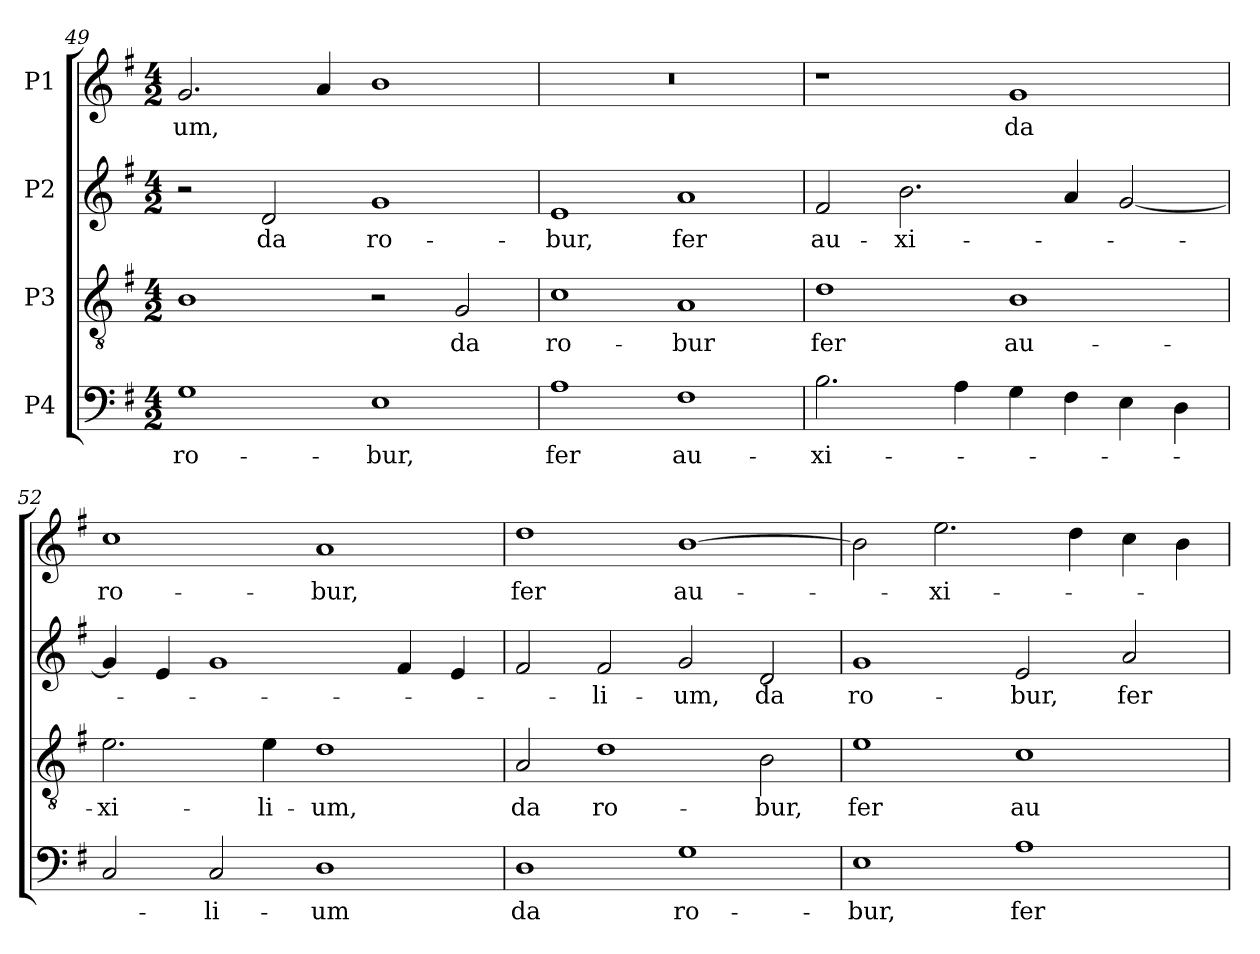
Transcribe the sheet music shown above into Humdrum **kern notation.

**kern	**text	**kern	**text	**kern	**text	**kern	**text
*part4	*part4	*part3	*part3	*part2	*part2	*part1	*part1
*staff4	*staff4	*staff3	*staff3	*staff2	*staff2	*staff1	*staff1
*I"P4	*	*I"P3	*	*I"P2	*	*I"P1	*
*clefF4	*	*clefGv2	*	*clefG2	*	*clefG2	*
*	*	*ITrd7c12	*	*	*	*	*
*k[f#]	*	*k[f#]	*	*k[f#]	*	*k[f#]	*
*G:	*	*G:	*	*G:	*	*G:	*
*M4/2	*	*M4/2	*	*M4/2	*	*M4/2	*
=49	=49	=49	=49	=49	=49	=49	=49
!	!LO:LY:b:color=#000000	!	!	!	!	!	!
!	!	!	!	!	!	!	!LO:LY:b:color=#000000
1Gi	ro-	1BBi	.	2r	.	2.gi/	-um,
!	!	!	!	!	!LO:LY:b:color=#000000	!	!
.	.	.	.	2di/	da	.	.
.	.	.	.	.	.	4ai/	.
!	!LO:LY:b:color=#000000	!	!	!	!	!	!
!	!	!	!	!	!LO:LY:b:color=#000000	!	!
1Ei	-bur,	2r	.	1gi	ro-	1bi	.
!	!	!	!LO:LY:b:color=#000000	!	!	!	!
.	.	2GGi/	da	.	.	.	.
=50	=50	=50	=50	=50	=50	=50	=50
!	!LO:LY:b:color=#000000	!	!	!	!	!	!
!	!	!	!LO:LY:b:color=#000000	!	!	!	!
!	!	!	!	!	!LO:LY:b:color=#000000	!LO:N:vis=1	!
1Ai	fer	1Ci	ro-	1ei	-bur,	0r	.
!	!LO:LY:b:color=#000000	!	!	!	!	!	!
!	!	!	!LO:LY:b:color=#000000	!	!	!	!
!	!	!	!	!	!LO:LY:b:color=#000000	!	!
1F#i	au-	1AAi	-bur	1ai	fer	.	.
!!LO:LB:g=z
=51	=51	=51	=51	=51	=51	=51	=51
!	!LO:LY:b:color=#000000	!	!	!	!	!	!
!	!	!	!LO:LY:b:color=#000000	!	!	!	!
!	!	!	!	!	!LO:LY:b:color=#000000	!	!
2.Bi\	-xi-	1Di	fer	2f#i/	au-	1r	.
!	!	!	!	!	!LO:LY:b:color=#000000	!	!
.	.	.	.	2.bi\	-xi-	.	.
4Ai\	.	.	.	.	.	.	.
!	!	!	!LO:LY:b:color=#000000	!	!	!	!
!	!	!	!	!	!	!	!LO:LY:b:color=#000000
4Gi\	.	1BBi	au-	.	.	1gi	da
4F#i\	.	.	.	4ai/	.	.	.
4Ei\	.	.	.	[2gi/	.	.	.
4Di\	.	.	.	.	.	.	.
=52	=52	=52	=52	=52	=52	=52	=52
!	!	!	!LO:LY:b:color=#000000	!	!	!	!
!	!	!	!	!	!	!	!LO:LY:b:color=#000000
2Ci/	.	2.Ei\	-xi-	4gi/]	.	1cci	ro-
.	.	.	.	4ei/	.	.	.
!	!LO:LY:b:color=#000000	!	!	!	!	!	!
2Ci/	-li-	.	.	1gi	.	.	.
!	!	!	!LO:LY:b:color=#000000	!	!	!	!
.	.	4Ei\	-li-	.	.	.	.
!	!LO:LY:b:color=#000000	!	!	!	!	!	!
!	!	!	!LO:LY:b:color=#000000	!	!	!	!
!	!	!	!	!	!	!	!LO:LY:b:color=#000000
1Di	-um	1Di	-um,	.	.	1ai	-bur,
.	.	.	.	4f#i/	.	.	.
.	.	.	.	4ei/	.	.	.
=53	=53	=53	=53	=53	=53	=53	=53
!	!LO:LY:b:color=#000000	!	!	!	!	!	!
!	!	!	!LO:LY:b:color=#000000	!	!	!	!
!	!	!	!	!	!	!	!LO:LY:b:color=#000000
1Di	da	2AAi/	da	2f#i/	.	1ddi	fer
!	!	!	!LO:LY:b:color=#000000	!	!	!	!
!	!	!	!	!	!LO:LY:b:color=#000000	!	!
.	.	1Di	ro-	2f#i/	-li-	.	.
!	!LO:LY:b:color=#000000	!	!	!	!	!	!
!	!	!	!	!	!LO:LY:b:color=#000000	!	!
!	!	!	!	!	!	!	!LO:LY:b:color=#000000
1Gi	ro-	.	.	2gi/	-um,	[1bi	au-
!	!	!	!LO:LY:b:color=#000000	!	!	!	!
!	!	!	!	!	!LO:LY:b:color=#000000	!	!
.	.	2BBi\	-bur,	2di/	da	.	.
=54	=54	=54	=54	=54	=54	=54	=54
!	!LO:LY:b:color=#000000	!	!	!	!	!	!
!	!	!	!LO:LY:b:color=#000000	!	!	!	!
!	!	!	!	!	!LO:LY:b:color=#000000	!	!
1Ei	-bur,	1Ei	fer	1gi	ro-	2bi\]	.
!	!	!	!	!	!	!	!LO:LY:b:color=#000000
.	.	.	.	.	.	2.eei\	-xi-
!	!LO:LY:b:color=#000000	!	!	!	!	!	!
!	!	!	!LO:LY:b:color=#000000	!	!	!	!
!	!	!	!	!	!LO:LY:b:color=#000000	!	!
1Ai	fer	1Ci	au-	2ei/	-bur,	.	.
.	.	.	.	.	.	4ddi\	.
!	!	!	!	!	!LO:LY:b:color=#000000	!	!
.	.	.	.	2ai/	fer	4cci\	.
.	.	.	.	.	.	4bi\	.
=	=	=	=	=	=	=	=
*-	*-	*-	*-	*-	*-	*-	*-
